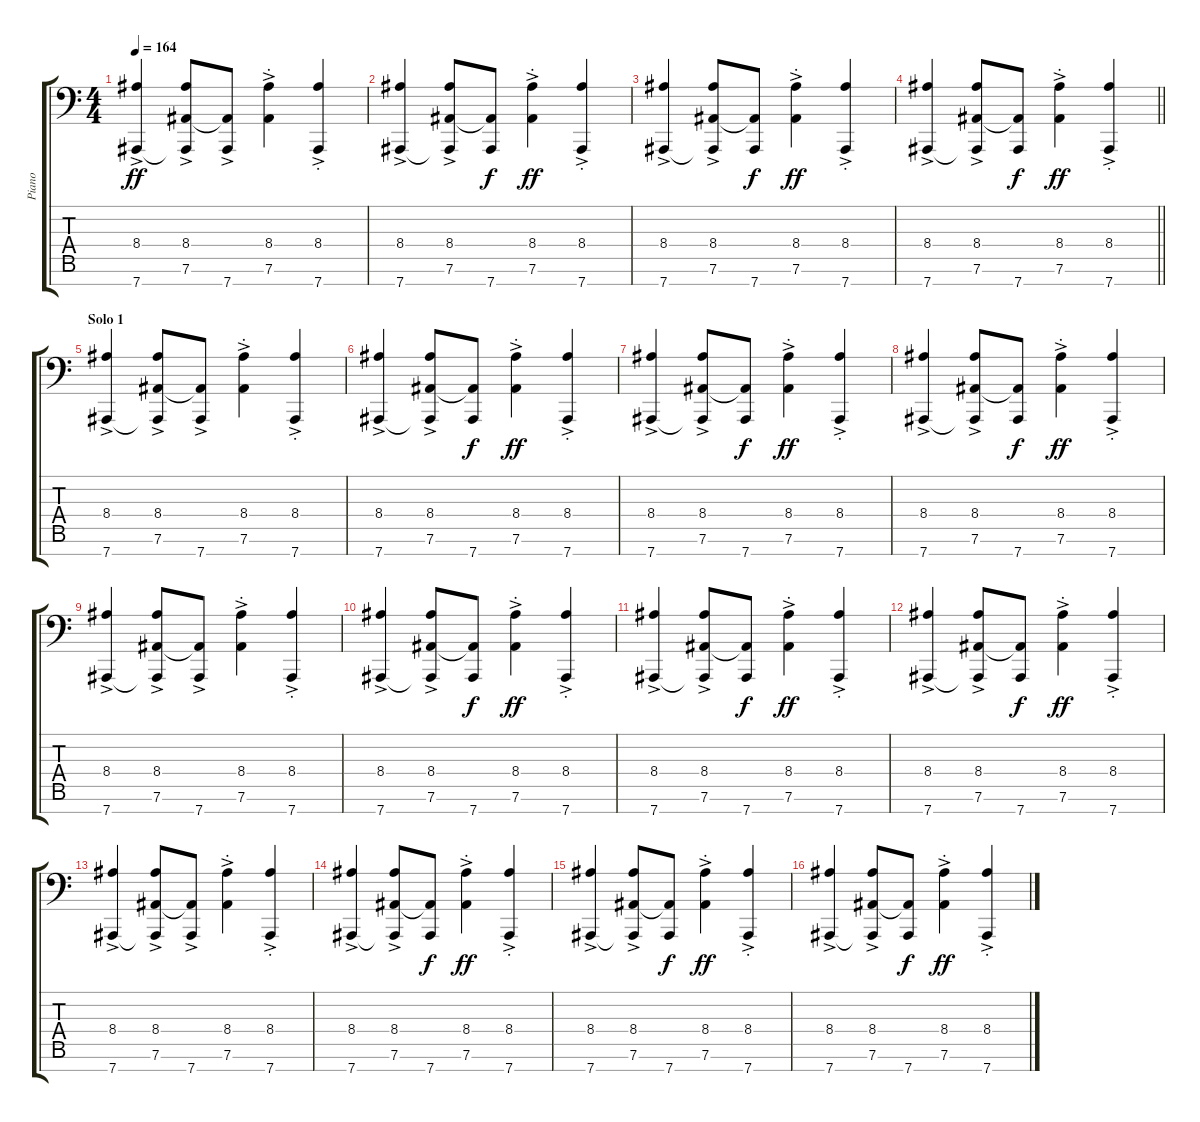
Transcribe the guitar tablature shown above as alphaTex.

\track ("Piano" "Piano") {instrument brightacousticpiano}
\staff {score tabs}
\tuning (E4 B3 G3 D3 A2 Eb2 Eb1) {hide}
\ts (4 4)
\tempo 164
\clef f4
\ks c
(8.4{ac} 7.7{ac}).4{dy ff} (8.4{ac} 7.6 7.7{t}).8 (7.6{t} 7.7{ac}).8 (8.4{ac} 7.6{st}).4 (8.4{ac} 7.7{ac st}).4 |
(8.4{ac} 7.7).4 (8.4{ac} 7.6 7.7{t}).8 (7.6{t} 7.7).8{dy f} (8.4{ac} 7.6{st}).4{dy ff} (8.4{ac} 7.7{st}).4 |
(8.4{ac} 7.7).4 (8.4{ac} 7.6 7.7{t}).8 (7.6{t} 7.7).8{dy f} (8.4{ac} 7.6{st}).4{dy ff} (8.4{ac} 7.7{st}).4 |
\barLineRight lightlight
(8.4{ac} 7.7).4 (8.4{ac} 7.6 7.7{t}).8 (7.6{t} 7.7).8{dy f} (8.4{ac} 7.6{st}).4{dy ff} (8.4{ac} 7.7{st}).4 |
\section ("" "Solo 1")
(8.4{ac} 7.7{ac}).4 (8.4{ac} 7.6 7.7{t}).8 (7.6{t} 7.7{ac}).8 (8.4{ac} 7.6{st}).4 (8.4{ac} 7.7{ac st}).4 |
(8.4{ac} 7.7).4 (8.4{ac} 7.6 7.7{t}).8 (7.6{t} 7.7).8{dy f} (8.4{ac} 7.6{st}).4{dy ff} (8.4{ac} 7.7{st}).4 |
(8.4{ac} 7.7).4 (8.4{ac} 7.6 7.7{t}).8 (7.6{t} 7.7).8{dy f} (8.4{ac} 7.6{st}).4{dy ff} (8.4{ac} 7.7{st}).4 |
(8.4{ac} 7.7).4 (8.4{ac} 7.6 7.7{t}).8 (7.6{t} 7.7).8{dy f} (8.4{ac} 7.6{st}).4{dy ff} (8.4{ac} 7.7{st}).4 |
(8.4{ac} 7.7{ac}).4 (8.4{ac} 7.6 7.7{t}).8 (7.6{t} 7.7{ac}).8 (8.4{ac} 7.6{st}).4 (8.4{ac} 7.7{ac st}).4 |
(8.4{ac} 7.7).4 (8.4{ac} 7.6 7.7{t}).8 (7.6{t} 7.7).8{dy f} (8.4{ac} 7.6{st}).4{dy ff} (8.4{ac} 7.7{st}).4 |
(8.4{ac} 7.7).4 (8.4{ac} 7.6 7.7{t}).8 (7.6{t} 7.7).8{dy f} (8.4{ac} 7.6{st}).4{dy ff} (8.4{ac} 7.7{st}).4 |
(8.4{ac} 7.7).4 (8.4{ac} 7.6 7.7{t}).8 (7.6{t} 7.7).8{dy f} (8.4{ac} 7.6{st}).4{dy ff} (8.4{ac} 7.7{st}).4 |
(8.4{ac} 7.7{ac}).4 (8.4{ac} 7.6 7.7{t}).8 (7.6{t} 7.7{ac}).8 (8.4{ac} 7.6{st}).4 (8.4{ac} 7.7{ac st}).4 |
(8.4{ac} 7.7).4 (8.4{ac} 7.6 7.7{t}).8 (7.6{t} 7.7).8{dy f} (8.4{ac} 7.6{st}).4{dy ff} (8.4{ac} 7.7{st}).4 |
(8.4{ac} 7.7).4 (8.4{ac} 7.6 7.7{t}).8 (7.6{t} 7.7).8{dy f} (8.4{ac} 7.6{st}).4{dy ff} (8.4{ac} 7.7{st}).4 |
(8.4{ac} 7.7).4 (8.4{ac} 7.6 7.7{t}).8 (7.6{t} 7.7).8{dy f} (8.4{ac} 7.6{st}).4{dy ff} (8.4{ac} 7.7{st}).4
